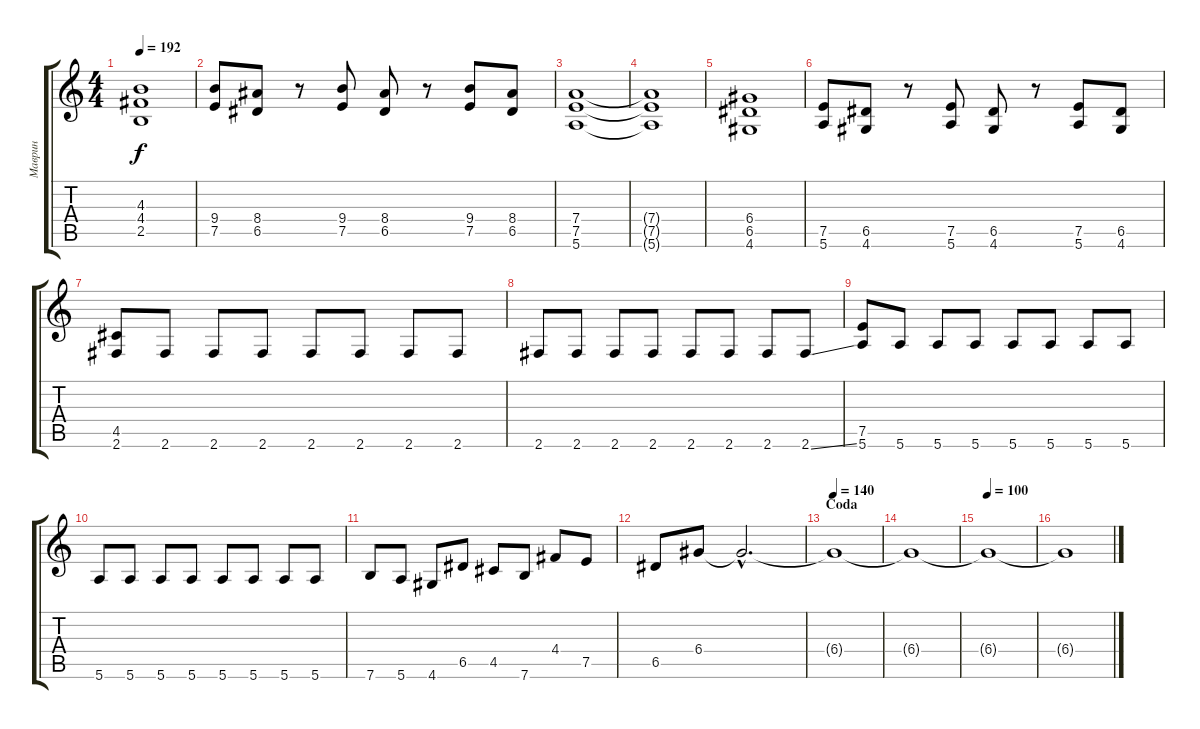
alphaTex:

\track ("Маврин" "Маврин") {instrument distortionguitar}
\staff {score tabs}
\tuning (E4 B3 G3 D3 A2 E2) {hide}
\ts (4 4)
\tempo 192
\clef g2
\ks c
(4.3 4.4 2.5).1{dy f} |
(9.4 7.5).8 (8.4 6.5).8 r.8 (9.4 7.5).8 (8.4 6.5).8 r.8 (9.4 7.5).8 (8.4 6.5).8 |
(7.4 7.5 5.6).1 |
(7.4{t} 7.5{t} 5.6{t}).1 |
(6.4 6.5 4.6).1 |
(7.5 5.6).8 (6.5 4.6).8 r.8 (7.5 5.6).8 (6.5 4.6).8 r.8 (7.5 5.6).8 (6.5 4.6).8 |
(4.5 2.6).8 2.6.8 2.6.8 2.6.8 2.6.8 2.6.8 2.6.8 2.6.8 |
2.6.8 2.6.8 2.6.8 2.6.8 2.6.8 2.6.8 2.6.8 2.6{ss}.8 |
(7.5 5.6).8 5.6.8 5.6.8 5.6.8 5.6.8 5.6.8 5.6.8 5.6.8 |
5.6.8 5.6.8 5.6.8 5.6.8 5.6.8 5.6.8 5.6.8 5.6.8 |
7.6.8 5.6.8 4.6.8 6.5.8 4.5.8 7.6.8 4.4.8 7.5.8 |
6.5.8 6.4.8 6.4{hac t}.2{d} |
\section ("" "Coda")
\tempo 140
6.4{t}.1 |
6.4{t}.1 |
\tempo 100
6.4{t}.1 |
6.4{t}.1
